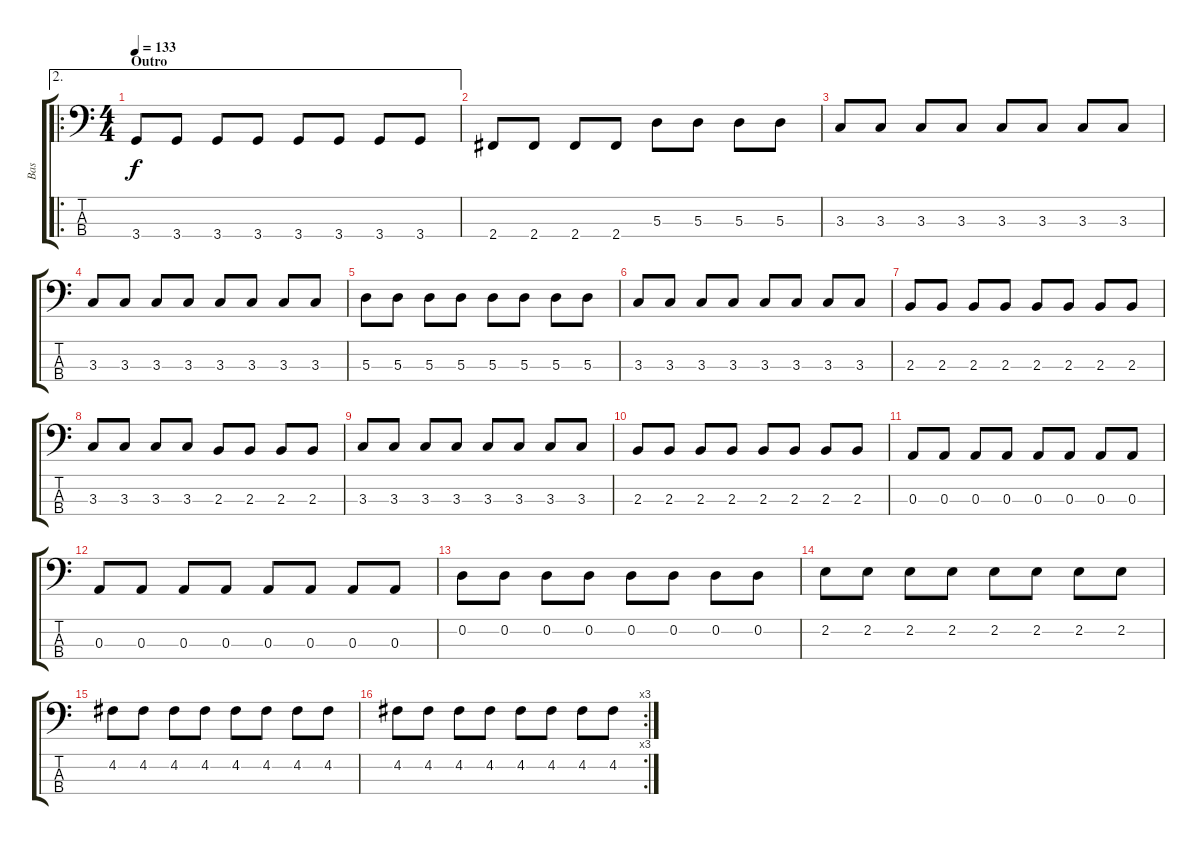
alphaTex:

\track ("Bas" "Bas") {instrument electricbassfinger}
\staff {score tabs}
\tuning (G2 D2 A1 E1) {hide}
\ae 2
\ro
\ts (4 4)
\section ("" "Outro")
\tempo 133
\clef f4
\ks c
3.4.8{dy f} 3.4.8 3.4.8 3.4.8 3.4.8 3.4.8 3.4.8 3.4.8 |
2.4.8 2.4.8 2.4.8 2.4.8 5.3.8 5.3.8 5.3.8 5.3.8 |
3.3.8 3.3.8 3.3.8 3.3.8 3.3.8 3.3.8 3.3.8 3.3.8 |
3.3.8 3.3.8 3.3.8 3.3.8 3.3.8 3.3.8 3.3.8 3.3.8 |
5.3.8 5.3.8 5.3.8 5.3.8 5.3.8 5.3.8 5.3.8 5.3.8 |
3.3.8 3.3.8 3.3.8 3.3.8 3.3.8 3.3.8 3.3.8 3.3.8 |
2.3.8 2.3.8 2.3.8 2.3.8 2.3.8 2.3.8 2.3.8 2.3.8 |
3.3.8 3.3.8 3.3.8 3.3.8 2.3.8 2.3.8 2.3.8 2.3.8 |
3.3.8 3.3.8 3.3.8 3.3.8 3.3.8 3.3.8 3.3.8 3.3.8 |
2.3.8 2.3.8 2.3.8 2.3.8 2.3.8 2.3.8 2.3.8 2.3.8 |
0.3.8 0.3.8 0.3.8 0.3.8 0.3.8 0.3.8 0.3.8 0.3.8 |
0.3.8 0.3.8 0.3.8 0.3.8 0.3.8 0.3.8 0.3.8 0.3.8 |
0.2.8 0.2.8 0.2.8 0.2.8 0.2.8 0.2.8 0.2.8 0.2.8 |
2.2.8 2.2.8 2.2.8 2.2.8 2.2.8 2.2.8 2.2.8 2.2.8 |
4.2.8 4.2.8 4.2.8 4.2.8 4.2.8 4.2.8 4.2.8 4.2.8 |
\rc 3
4.2.8 4.2.8 4.2.8 4.2.8 4.2.8 4.2.8 4.2.8 4.2.8
